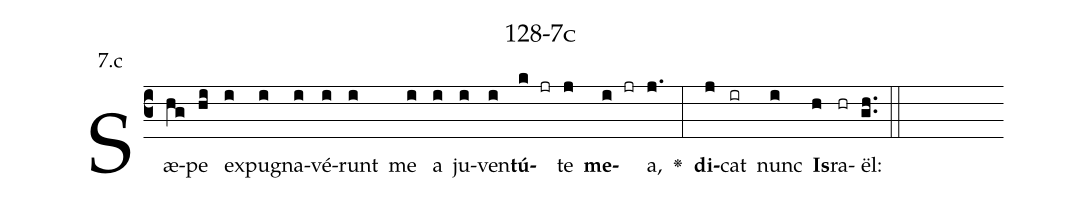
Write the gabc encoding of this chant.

name: 128-7c;
annotation: 7.c;
%%
(c3)Sæ(hg)pe(hi) ex(i)pu(i)gna(i)vé(i)runt(i) me(i) a(i) ju(i)ven(i)<b>tú</b>(k jr)te(j) <b>me</b>(i jr)a,(j.) <v>\greheightstar</v>(:) <b>di</b>(j)cat(ir) nunc(i) <b>Is</b>(h)ra(hr)ël:(gh..) (::)


%E(i) u(i) o(j) u(i) a(h) e.(gh..) (::)
